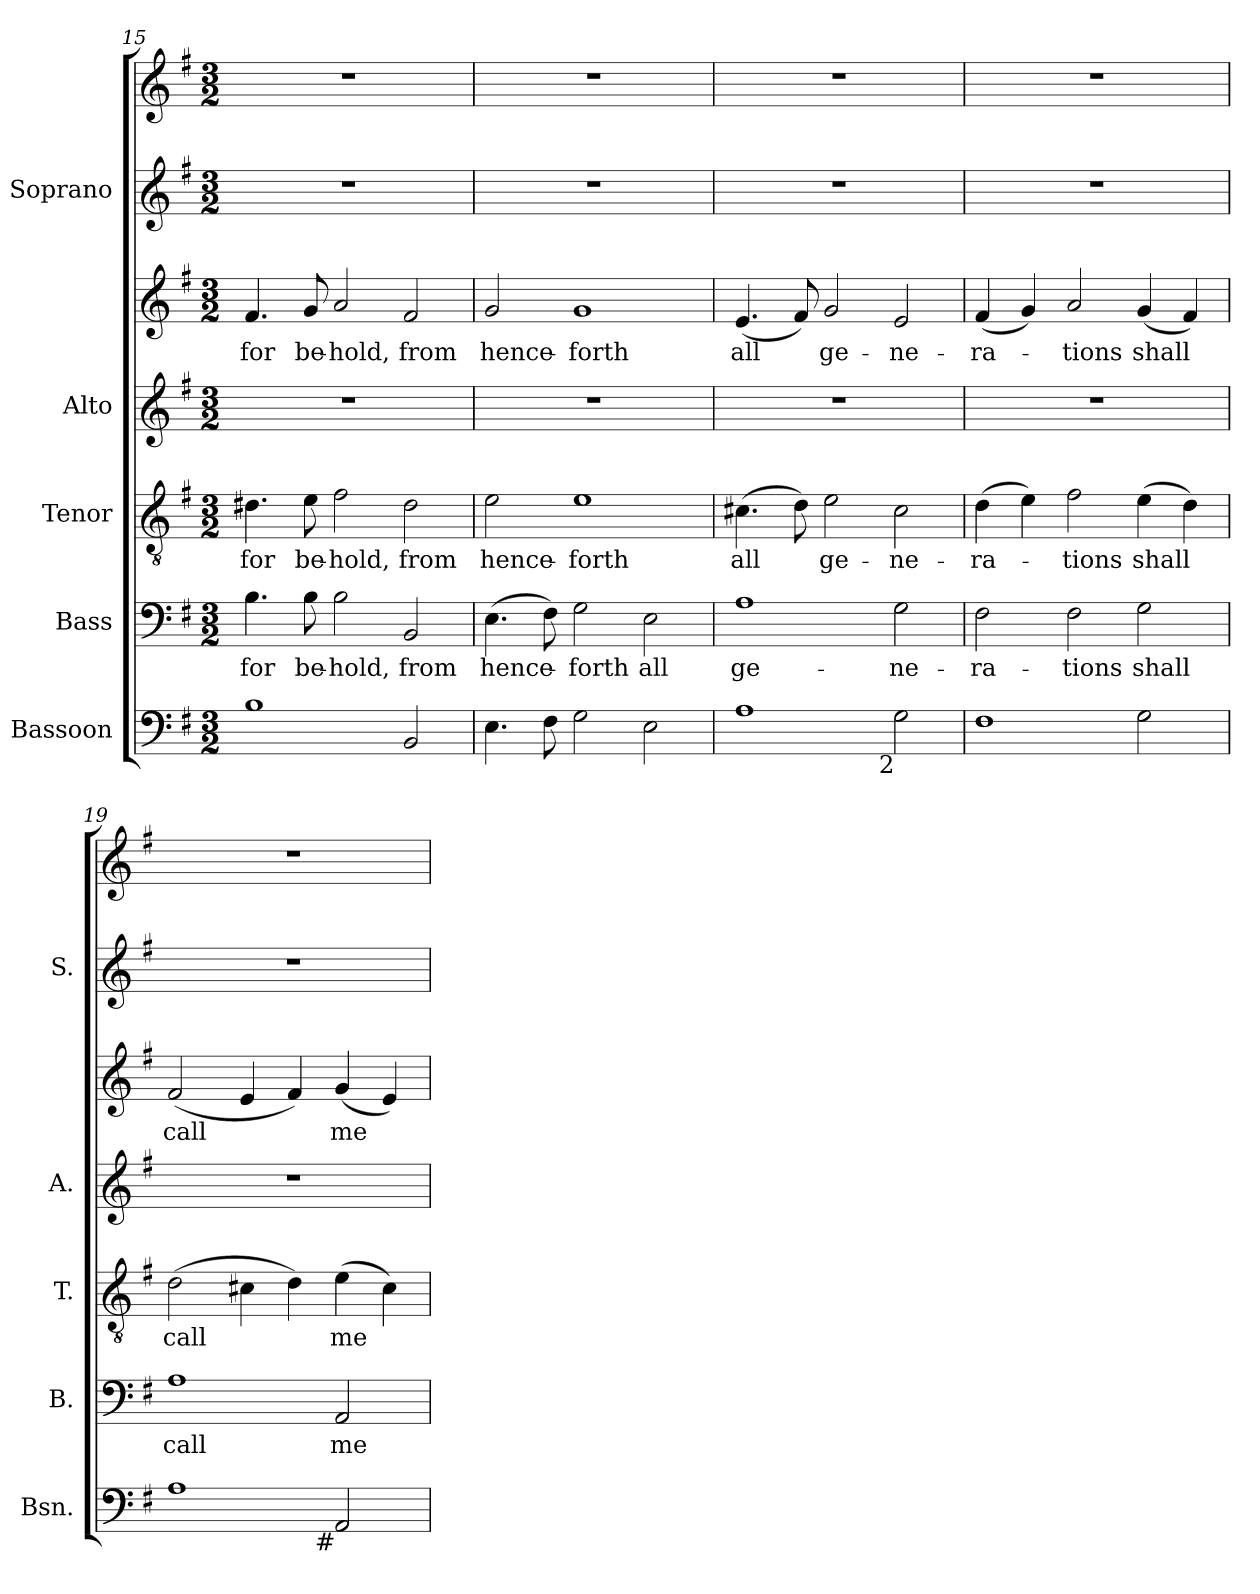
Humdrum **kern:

**kern	**kern	**text	**kern	**text	**kern	**kern	**text	**kern	**kern
*part5	*part4	*part4	*part3	*part3	*part2	*part2	*part2	*part1	*part1
*staff7	*staff6	*staff6	*staff5	*staff5	*staff4	*staff3	*staff3	*staff2	*staff1
*I"Bassoon	*I"Bass	*	*I"Tenor	*	*I"Alto	*	*	*I"Soprano	*
*I'Bsn.	*I'B.	*	*I'T.	*	*I'A.	*	*	*I'S.	*
!!LO:PB:g=z
*clefF4	*clefF4	*	*clefGv2	*	*clefG2	*clefG2	*	*clefG2	*clefG2
*	*	*	*ITrd7c12	*	*	*	*	*	*
*k[f#]	*k[f#]	*	*k[f#]	*	*k[f#]	*k[f#]	*	*k[f#]	*k[f#]
*e:	*e:	*	*e:	*	*e:	*e:	*	*e:	*e:
*M3/2	*M3/2	*	*M3/2	*	*M3/2	*M3/2	*	*M3/2	*M3/2
=15	=15	=15	=15	=15	=15	=15	=15	=15	=15
!	!	!LO:LY:b:color=#000000	!	!	!	!	!	!	!
!	!	!	!	!LO:LY:b:color=#000000	!LO:N:vis=1	!	!	!	!
!	!	!	!	!	!	!	!LO:LY:b:color=#000000	!LO:N:vis=1	!LO:N:vis=1
1Bi	4.Bi\	for	4.D#Xi\	for	1.r	4.f#i/	for	1.r	1.r
!	!	!LO:LY:b:color=#000000	!	!	!	!	!	!	!
!	!	!	!	!LO:LY:b:color=#000000	!	!	!	!	!
!	!	!	!	!	!	!	!LO:LY:b:color=#000000	!	!
.	8Bi\	be-	8Ei\	be-	.	8gi/	be-	.	.
!	!	!LO:LY:b:color=#000000	!	!	!	!	!	!	!
!	!	!	!	!LO:LY:b:color=#000000	!	!	!	!	!
!	!	!	!	!	!	!	!LO:LY:b:color=#000000	!	!
.	2Bi\	-hold,	2F#i\	-hold,	.	2ai/	-hold,	.	.
!	!	!LO:LY:b:color=#000000	!	!	!	!	!	!	!
!	!	!	!	!LO:LY:b:color=#000000	!	!	!	!	!
!	!	!	!	!	!	!	!LO:LY:b:color=#000000	!	!
2BBi/	2BBi/	from	2D#i\	from	.	2f#i/	from	.	.
=16	=16	=16	=16	=16	=16	=16	=16	=16	=16
!	!	!LO:LY:b:color=#000000	!	!	!	!	!	!	!
!	!	!	!	!LO:LY:b:color=#000000	!LO:N:vis=1	!	!	!	!
!	!	!	!	!	!	!	!LO:LY:b:color=#000000	!LO:N:vis=1	!LO:N:vis=1
4.Ei\	(4.Ei\	hence-	2Ei\	hence-	1.r	2gi/	hence-	1.r	1.r
8F#i\	8F#i\)	.	.	.	.	.	.	.	.
!	!	!LO:LY:b:color=#000000	!	!	!	!	!	!	!
!	!	!	!	!LO:LY:b:color=#000000	!	!	!	!	!
!	!	!	!	!	!	!	!LO:LY:b:color=#000000	!	!
2Gi\	2Gi\	-forth	1Ei	-forth	.	1gi	-forth	.	.
!	!	!LO:LY:b:color=#000000	!	!	!	!	!	!	!
2Ei\	2Ei\	all	.	.	.	.	.	.	.
=17	=17	=17	=17	=17	=17	=17	=17	=17	=17
!	!	!LO:LY:b:color=#000000	!	!	!	!	!	!	!
!	!	!	!	!LO:LY:b:color=#000000	!LO:N:vis=1	!	!	!	!
!	!	!	!	!	!	!	!LO:LY:b:color=#000000	!LO:N:vis=1	!LO:N:vis=1
1Ai	1Ai	ge-	(4.C#Xi\	all	1.r	(4.ei/	all	1.r	1.r
.	.	.	8Di\)	.	.	8f#i/)	.	.	.
!	!	!	!	!LO:LY:b:color=#000000	!	!	!	!	!
!	!	!	!	!	!	!	!LO:LY:b:color=#000000	!	!
.	.	.	2Ei\	ge-	.	2gi/	ge-	.	.
!	!	!LO:LY:b:color=#000000	!	!	!	!	!	!	!
!	!	!	!	!LO:LY:b:color=#000000	!	!	!	!	!
!LO:TX:b:rj:t=2	!	!	!	!	!	!	!	!	!
!	!	!	!	!	!	!	!LO:LY:b:color=#000000	!	!
2Gi\	2Gi\	-ne-	2C#i\	-ne-	.	2ei/	-ne-	.	.
=18	=18	=18	=18	=18	=18	=18	=18	=18	=18
!	!	!LO:LY:b:color=#000000	!	!	!	!	!	!	!
!	!	!	!	!LO:LY:b:color=#000000	!LO:N:vis=1	!	!	!	!
!	!	!	!	!	!	!	!LO:LY:b:color=#000000	!LO:N:vis=1	!LO:N:vis=1
1F#i	2F#i\	-ra-	(4Di\	-ra-	1.r	(4f#i/	-ra-	1.r	1.r
.	.	.	4Ei\)	.	.	4gi/)	.	.	.
!	!	!LO:LY:b:color=#000000	!	!	!	!	!	!	!
!	!	!	!	!LO:LY:b:color=#000000	!	!	!	!	!
!	!	!	!	!	!	!	!LO:LY:b:color=#000000	!	!
.	2F#i\	-tions	2F#i\	-tions	.	2ai/	-tions	.	.
!	!	!LO:LY:b:color=#000000	!	!	!	!	!	!	!
!	!	!	!	!LO:LY:b:color=#000000	!	!	!	!	!
!	!	!	!	!	!	!	!LO:LY:b:color=#000000	!	!
2Gi\	2Gi\	shall	(4Ei\	shall	.	(4gi/	shall	.	.
.	.	.	4Di\)	.	.	4f#i/)	.	.	.
=19	=19	=19	=19	=19	=19	=19	=19	=19	=19
!	!	!LO:LY:b:color=#000000	!	!	!	!	!	!	!
!	!	!	!	!LO:LY:b:color=#000000	!LO:N:vis=1	!	!	!	!
!	!	!	!	!	!	!	!LO:LY:b:color=#000000	!LO:N:vis=1	!LO:N:vis=1
1Ai	1Ai	call	(2Di\	call	1.r	(2f#i/	call	1.r	1.r
.	.	.	4C#Xi\	.	.	4ei/	.	.	.
.	.	.	4Di\)	.	.	4f#i/)	.	.	.
!	!	!LO:LY:b:color=#000000	!	!	!	!	!	!	!
!	!	!	!	!LO:LY:b:color=#000000	!	!	!	!	!
!LO:TX:b:rj:t=#	!	!	!	!	!	!	!	!	!
!	!	!	!	!	!	!	!LO:LY:b:color=#000000	!	!
2AAi/	2AAi/	me	(4Ei\	me	.	(4gi/	me	.	.
.	.	.	4C#i\)	.	.	4ei/)	.	.	.
=	=	=	=	=	=	=	=	=	=
*-	*-	*-	*-	*-	*-	*-	*-	*-	*-
